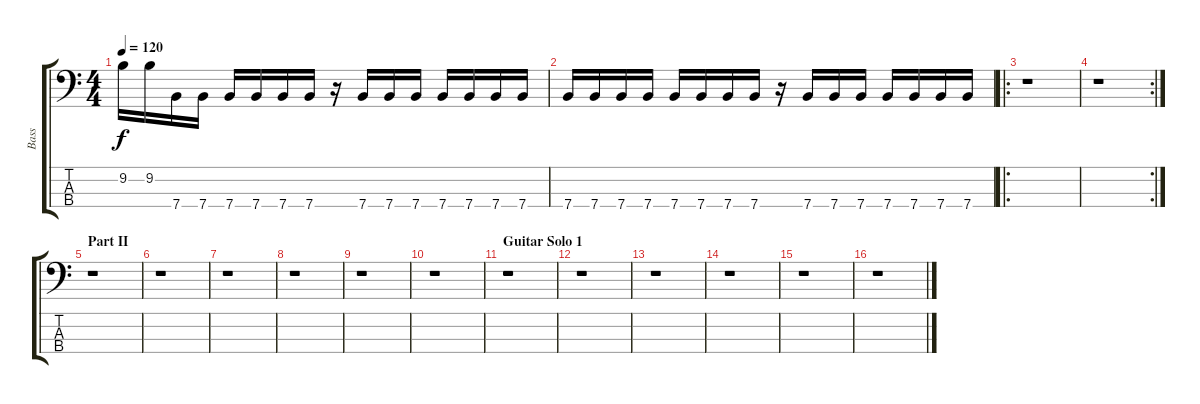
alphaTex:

\track ("Bass" "Bass") {instrument electricbasspick}
\staff {score tabs}
\tuning (G2 D2 A1 E1) {hide}
\ts (4 4)
\tempo 120
\clef f4
\ks c
9.2.16{dy f} 9.2.16 7.4.16 7.4.16 7.4.16 7.4.16 7.4.16 7.4.16 r.16 7.4.16 7.4.16 7.4.16 7.4.16 7.4.16 7.4.16 7.4.16 |
7.4.16 7.4.16 7.4.16 7.4.16 7.4.16 7.4.16 7.4.16 7.4.16 r.16 7.4.16 7.4.16 7.4.16 7.4.16 7.4.16 7.4.16 7.4.16 |
\ro
r.1 |
\rc 2
r.1 |
\section ("" "Part II")
r.1 |
r.1 |
r.1 |
r.1 |
r.1 |
r.1 |
\section ("" "Guitar Solo 1")
r.1 |
r.1 |
r.1 |
r.1 |
r.1 |
r.1
